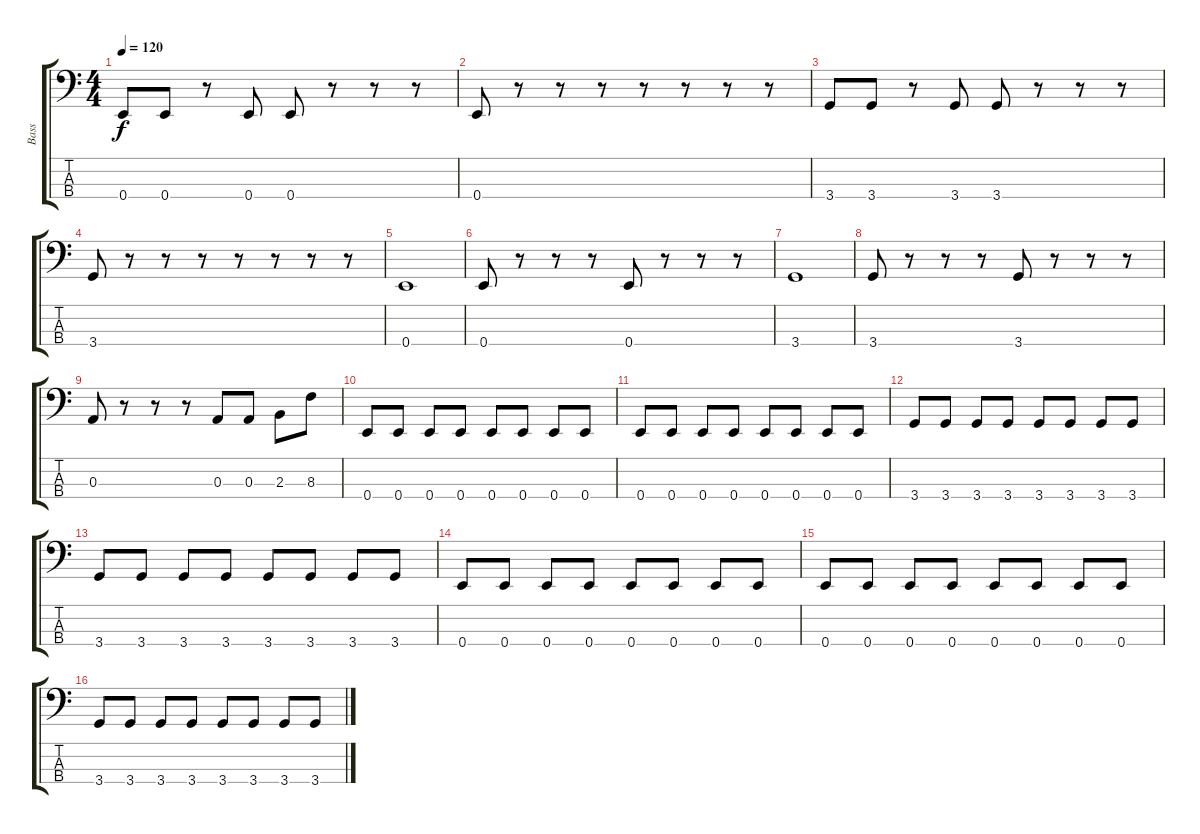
\track ("Bass" "Bass") {instrument electricbassfinger}
\staff {score tabs}
\tuning (G2 D2 A1 E1) {hide}
\ts (4 4)
\tempo 120
\clef f4
\ks c
0.4.8{dy f} 0.4.8 r.8 0.4.8 0.4.8 r.8 r.8 r.8 |
0.4.8 r.8 r.8 r.8 r.8 r.8 r.8 r.8 |
3.4.8 3.4.8 r.8 3.4.8 3.4.8 r.8 r.8 r.8 |
3.4.8 r.8 r.8 r.8 r.8 r.8 r.8 r.8 |
0.4.1 |
0.4.8 r.8 r.8 r.8 0.4.8 r.8 r.8 r.8 |
3.4.1 |
3.4.8 r.8 r.8 r.8 3.4.8 r.8 r.8 r.8 |
0.3.8 r.8 r.8 r.8 0.3.8 0.3.8 2.3.8 8.3.8 |
0.4.8 0.4.8 0.4.8 0.4.8 0.4.8 0.4.8 0.4.8 0.4.8 |
0.4.8 0.4.8 0.4.8 0.4.8 0.4.8 0.4.8 0.4.8 0.4.8 |
3.4.8 3.4.8 3.4.8 3.4.8 3.4.8 3.4.8 3.4.8 3.4.8 |
3.4.8 3.4.8 3.4.8 3.4.8 3.4.8 3.4.8 3.4.8 3.4.8 |
0.4.8 0.4.8 0.4.8 0.4.8 0.4.8 0.4.8 0.4.8 0.4.8 |
0.4.8 0.4.8 0.4.8 0.4.8 0.4.8 0.4.8 0.4.8 0.4.8 |
3.4.8 3.4.8 3.4.8 3.4.8 3.4.8 3.4.8 3.4.8 3.4.8
